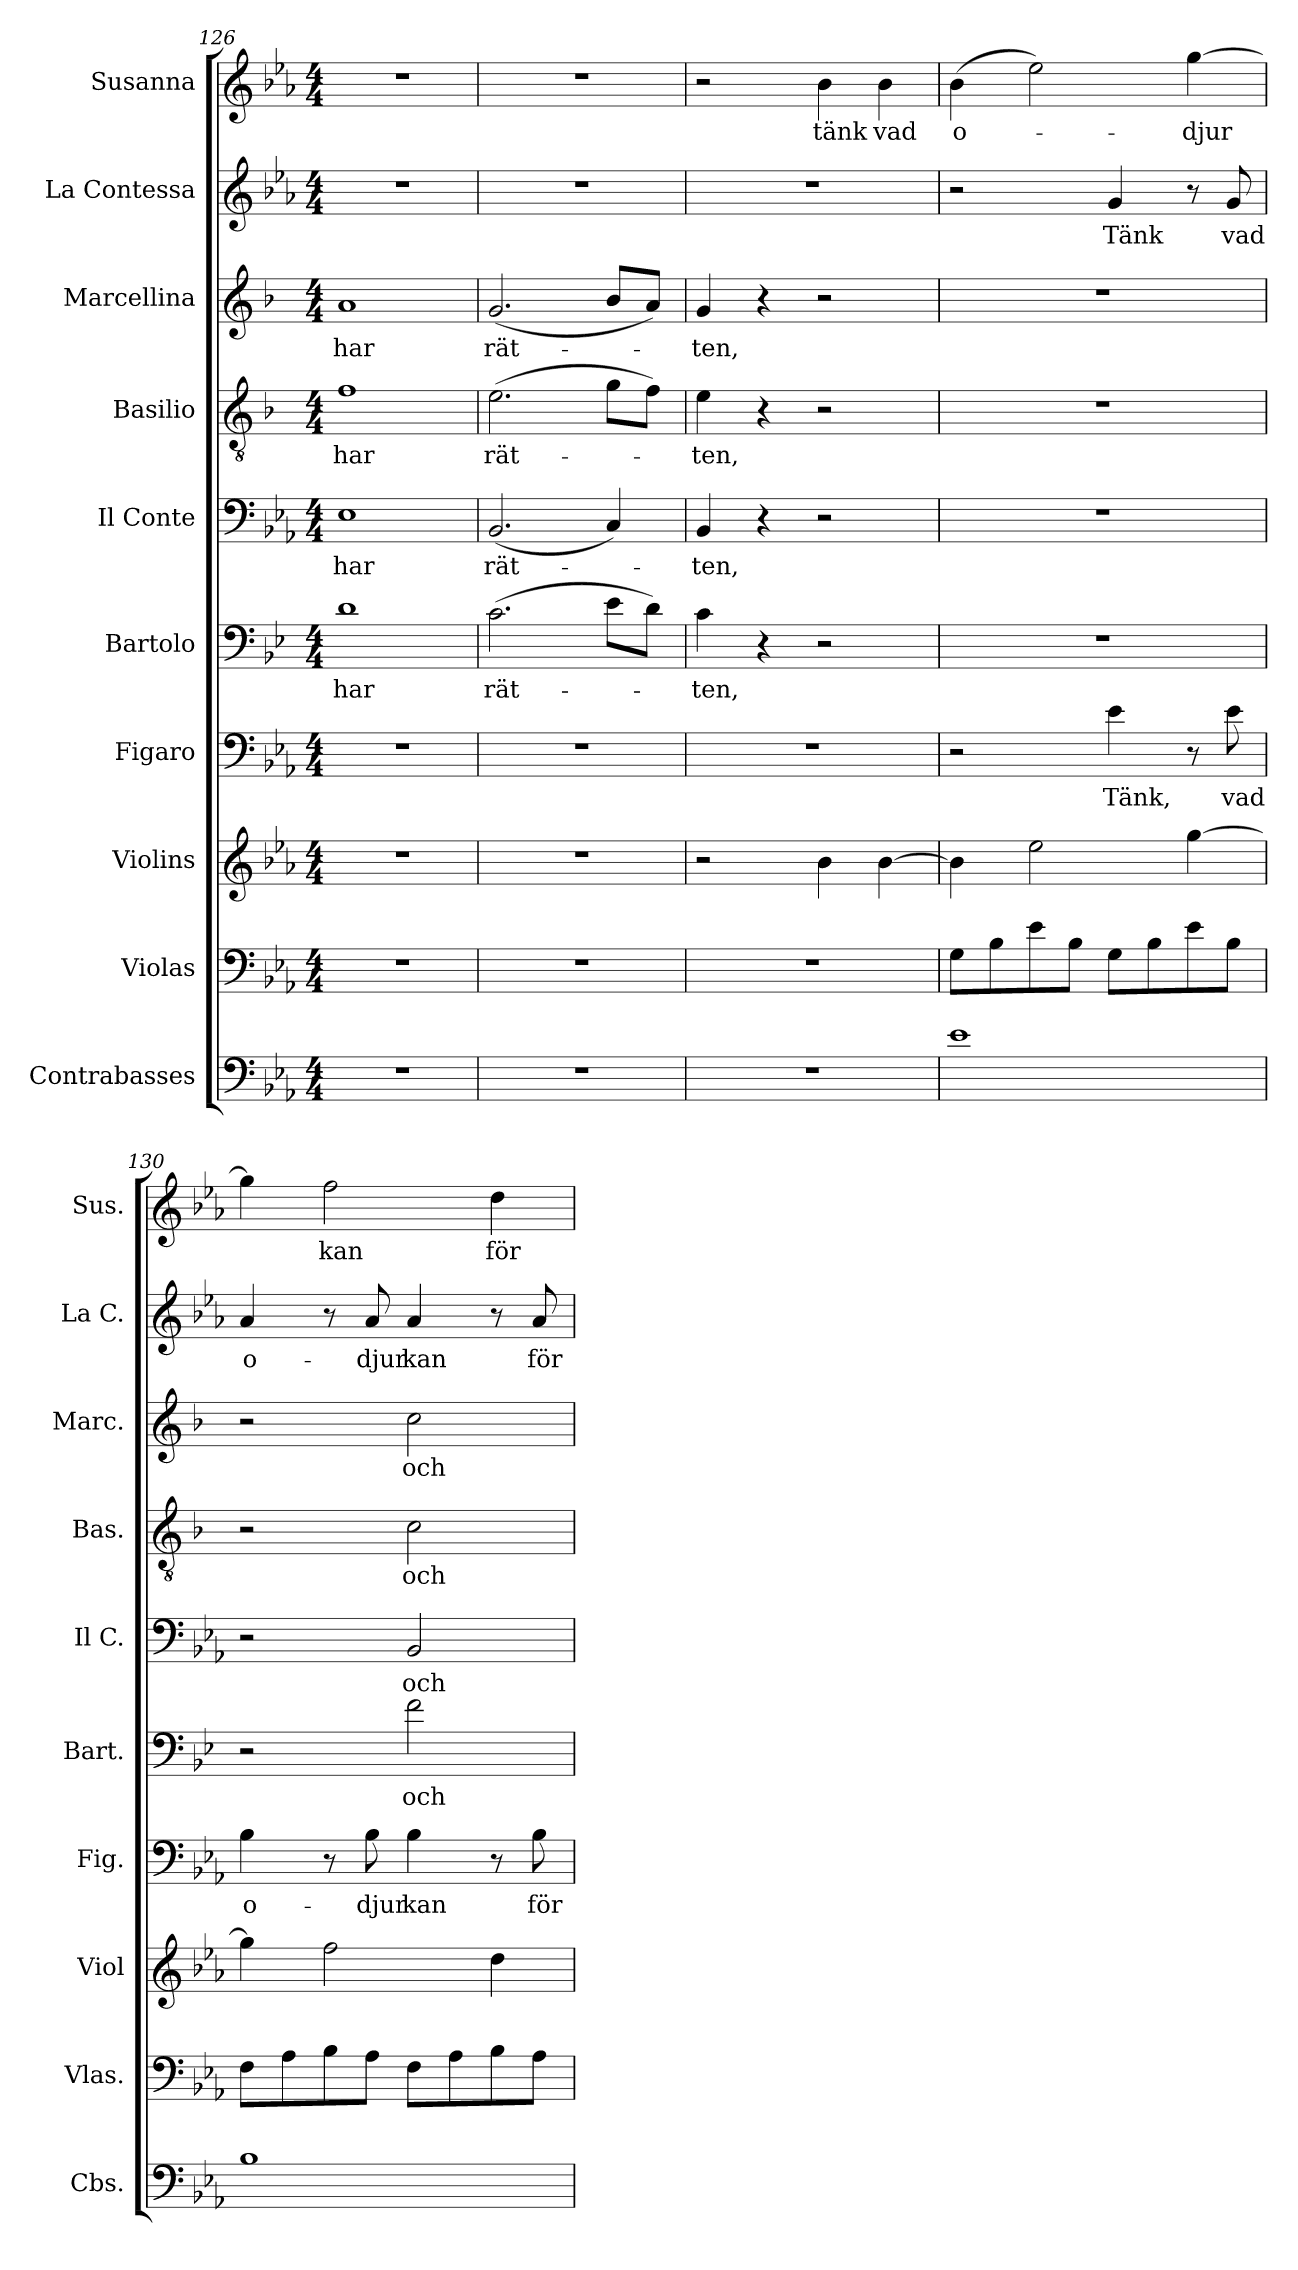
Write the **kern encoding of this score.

**kern	**kern	**kern	**kern	**text	**kern	**text	**kern	**text	**kern	**text	**kern	**text	**kern	**text	**kern	**text
*part10	*part9	*part8	*part7	*part7	*part6	*part6	*part5	*part5	*part4	*part4	*part3	*part3	*part2	*part2	*part1	*part1
*staff10	*staff9	*staff8	*staff7	*staff7	*staff6	*staff6	*staff5	*staff5	*staff4	*staff4	*staff3	*staff3	*staff2	*staff2	*staff1	*staff1
*I"Contrabasses	*I"Violas	*I"Violins	*I"Figaro	*	*I"Bartolo	*	*I"Il Conte	*	*I"Basilio	*	*I"Marcellina	*	*I"La Contessa	*	*I"Susanna	*
*I'Cbs.	*I'Vlas.	*I'Viol	*I'Fig.	*	*I'Bart.	*	*I'Il C.	*	*I'Bas.	*	*I'Marc.	*	*I'La C.	*	*I'Sus.	*
*clefF4	*clefF4	*clefG2	*clefF4	*	*clefF4	*	*clefF4	*	*clefGv2	*	*clefG2	*	*clefG2	*	*clefG2	*
*ITrd7c12	*	*	*	*	*ITrd4c7	*	*	*	*ITrd1c2	*	*ITrd1c2	*	*	*	*	*
*k[b-e-a-]	*k[b-e-a-]	*k[b-e-a-]	*k[b-e-a-]	*	*k[b-e-a-]	*	*k[b-e-a-]	*	*k[b-e-a-]	*	*k[b-e-a-]	*	*k[b-e-a-]	*	*k[b-e-a-]	*
*M4/4	*M4/4	*M4/4	*M4/4	*	*M4/4	*	*M4/4	*	*M4/4	*	*M4/4	*	*M4/4	*	*M4/4	*
=126	=126	=126	=126	=126	=126	=126	=126	=126	=126	=126	=126	=126	=126	=126	=126	=126
!	!	!	!	!	!	!LO:LY:b	!	!LO:LY:b	!	!LO:LY:b	!	!LO:LY:b	!	!	!	!
1r	1r	1r	1r	.	1G	har	1E-	har	1e-	har	1g	har	1r	.	1r	.
=127	=127	=127	=127	=127	=127	=127	=127	=127	=127	=127	=127	=127	=127	=127	=127	=127
!	!	!	!	!	!	!LO:LY:b	!	!LO:LY:b	!	!LO:LY:b	!	!LO:LY:b	!	!	!	!
1r	1r	1r	1r	.	(>2.F\	rät-	(<2.BB-/	-rät-	(>2.d\	rät-	(<2.f/	rät-	1r	.	1r	.
.	.	.	.	.	8A-\L	.	4C/)	.	8f\L	.	8a-/L	.	.	.	.	.
.	.	.	.	.	8G\J)	.	.	.	8e-\J)	.	8g/J)	.	.	.	.	.
!!LO:PB:g=z
=128	=128	=128	=128	=128	=128	=128	=128	=128	=128	=128	=128	=128	=128	=128	=128	=128
!	!	!	!	!	!	!LO:LY:b	!	!LO:LY:b	!	!LO:LY:b	!	!LO:LY:b	!	!	!	!
1r	1r	2r	1r	.	4F\	-ten,	4BB-/	-ten,	4d\	-ten,	4f/	-ten,	1r	.	2r	.
.	.	.	.	.	4r	.	4r	.	4r	.	4r	.	.	.	.	.
!	!	!	!	!	!	!	!	!	!	!	!	!	!	!	!	!LO:LY:b
.	.	4b-\	.	.	2r	.	2r	.	2r	.	2r	.	.	.	4b-\	tänk
!	!	!	!	!	!	!	!	!	!	!	!	!	!	!	!	!LO:LY:b
.	.	[4b-\	.	.	.	.	.	.	.	.	.	.	.	.	4b-\	vad
=129	=129	=129	=129	=129	=129	=129	=129	=129	=129	=129	=129	=129	=129	=129	=129	=129
!	!	!	!	!	!	!	!	!	!	!	!	!	!	!	!	!LO:LY:b
1E-	8G\L	4b-\]	2r	.	1r	.	1r	.	1r	.	1r	.	2r	.	(>4b-\	o-
.	8B-\	.	.	.	.	.	.	.	.	.	.	.	.	.	.	.
.	8e-\	2ee-\	.	.	.	.	.	.	.	.	.	.	.	.	2ee-\)	.
.	8B-\J	.	.	.	.	.	.	.	.	.	.	.	.	.	.	.
!	!	!	!	!LO:LY:b	!	!	!	!	!	!	!	!	!	!LO:LY:b	!	!
.	8G\L	.	4e-\	Tänk,	.	.	.	.	.	.	.	.	4g/	Tänk	.	.
.	8B-\	.	.	.	.	.	.	.	.	.	.	.	.	.	.	.
!	!	!	!	!	!	!	!	!	!	!	!	!	!	!	!	!LO:LY:b
.	8e-\	[4gg\	8r	.	.	.	.	.	.	.	.	.	8r	.	[4gg\	-djur
!	!	!	!	!LO:LY:b	!	!	!	!	!	!	!	!	!	!LO:LY:b	!	!
.	8B-\J	.	8e-\	vad	.	.	.	.	.	.	.	.	8g/	vad	.	.
=130	=130	=130	=130	=130	=130	=130	=130	=130	=130	=130	=130	=130	=130	=130	=130	=130
!	!	!	!	!LO:LY:b	!	!	!	!	!	!	!	!	!	!LO:LY:b	!	!
1BB-	8F\L	4gg\]	4B-\	o-	2r	.	2r	.	2r	.	2r	.	4a-/	o-	4gg\]	.
.	8A-\	.	.	.	.	.	.	.	.	.	.	.	.	.	.	.
!	!	!	!	!	!	!	!	!	!	!	!	!	!	!	!	!LO:LY:b
.	8B-\	2ff\	8r	.	.	.	.	.	.	.	.	.	8r	.	2ff\	kan
!	!	!	!	!LO:LY:b	!	!	!	!	!	!	!	!	!	!LO:LY:b	!	!
.	8A-\J	.	8B-\	-djur	.	.	.	.	.	.	.	.	8a-/	-djur	.	.
!	!	!	!	!LO:LY:b	!	!LO:LY:b	!	!LO:LY:b	!	!LO:LY:b	!	!LO:LY:b	!	!LO:LY:b	!	!
.	8F\L	.	4B-\	kan	2B-\	och	2BB-/	och	2B-\	och	2b-\	och	4a-/	kan	.	.
.	8A-\	.	.	.	.	.	.	.	.	.	.	.	.	.	.	.
!	!	!	!	!	!	!	!	!	!	!	!	!	!	!	!	!LO:LY:b
.	8B-\	4dd\	8r	.	.	.	.	.	.	.	.	.	8r	.	4dd\	för-
!	!	!	!	!LO:LY:b	!	!	!	!	!	!	!	!	!	!LO:LY:b	!	!
.	8A-\J	.	8B-\	för-	.	.	.	.	.	.	.	.	8a-/	för-	.	.
=	=	=	=	=	=	=	=	=	=	=	=	=	=	=	=	=
*-	*-	*-	*-	*-	*-	*-	*-	*-	*-	*-	*-	*-	*-	*-	*-	*-
